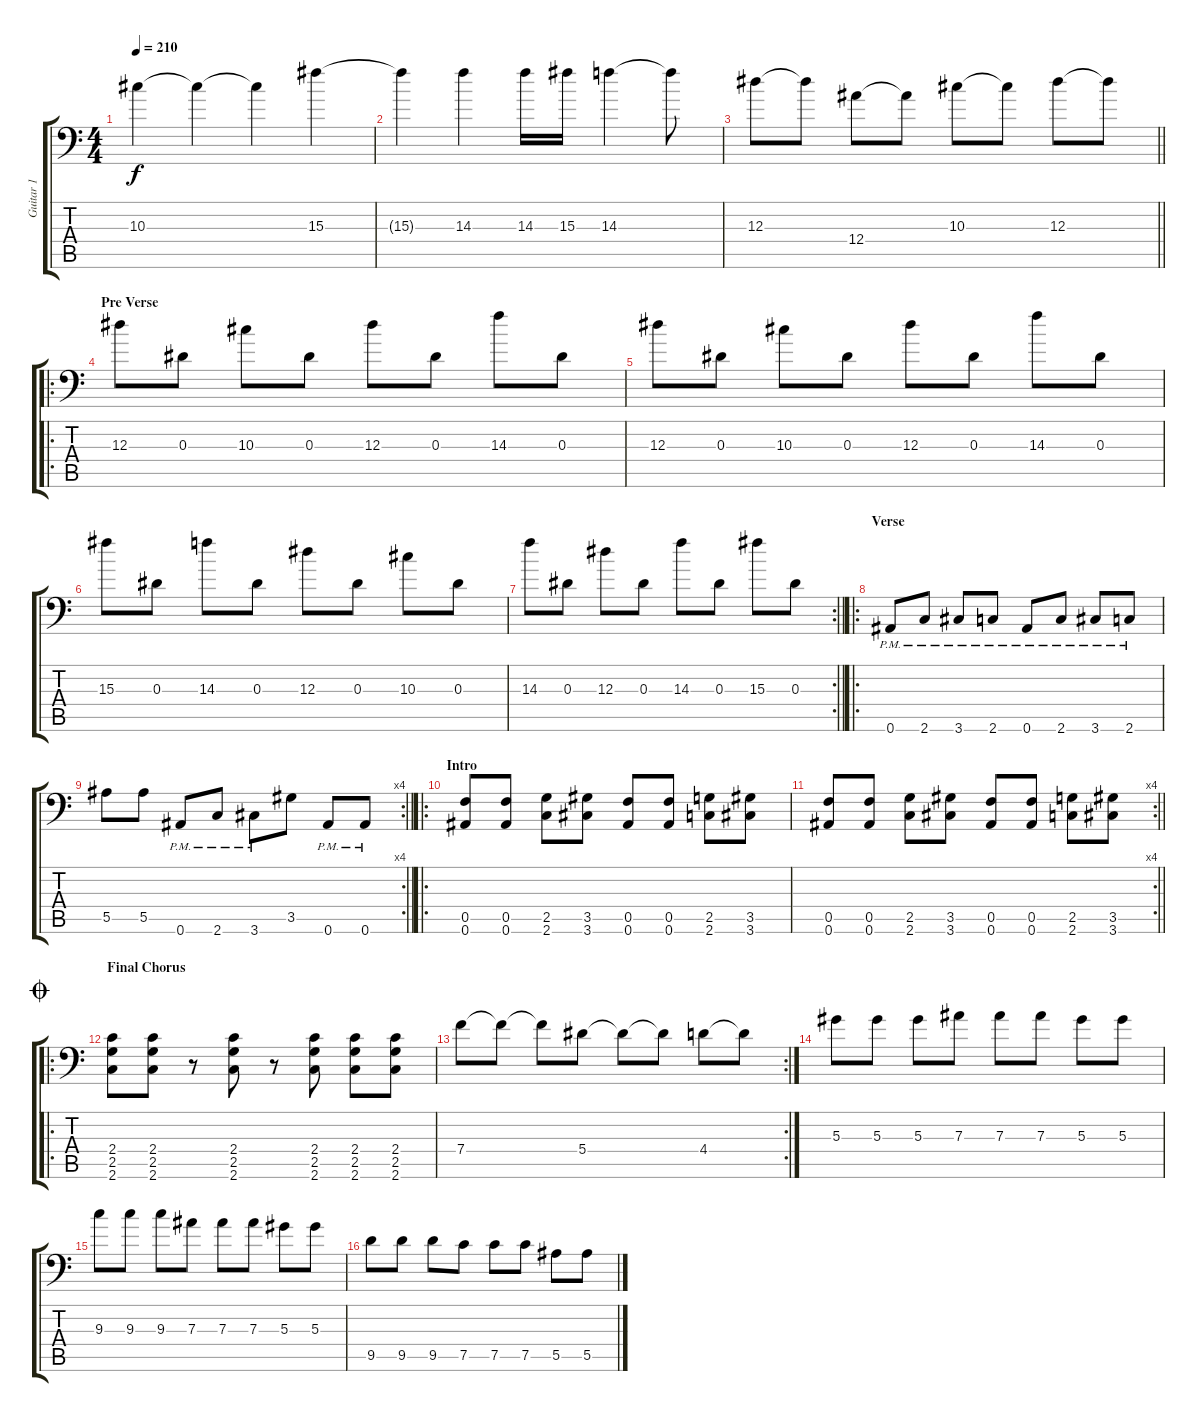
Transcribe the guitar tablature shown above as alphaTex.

\track ("Guitar 1" "Guitar 1") {instrument distortionguitar}
\staff {score tabs}
\tuning (C4 G3 Eb3 Bb2 F2 Bb1) {hide}
\ts (4 4)
\tempo 210
\clef f4
\ks c
10.3{t}.4{dy f} 10.3{t}.4 10.3{t}.4 15.3.4 |
15.3{t}.4 14.3.4 14.3.16 15.3.16 14.3.4 14.3{t}.8 |
\barLineRight lightlight
12.3.8 12.3{t}.8 12.4.8 12.4{t}.8 10.3.8 10.3{t}.8 12.3.8 12.3{t}.8 |
\ro
\section ("" "Pre Verse")
12.3.8 0.3.8 10.3.8 0.3.8 12.3.8 0.3.8 14.3.8 0.3.8 |
12.3.8 0.3.8 10.3.8 0.3.8 12.3.8 0.3.8 14.3.8 0.3.8 |
15.3.8 0.3.8 14.3.8 0.3.8 12.3.8 0.3.8 10.3.8 0.3.8 |
\rc 2
\barLineRight lightlight
14.3.8 0.3.8 12.3.8 0.3.8 14.3.8 0.3.8 15.3.8 0.3.8 |
\ro
\section ("" "Verse")
0.6{pm}.8 2.6{pm}.8 3.6{pm}.8 2.6{pm}.8 0.6{pm}.8 2.6{pm}.8 3.6{pm}.8 2.6{pm}.8 |
\rc 4
\barLineRight lightlight
5.5.8 5.5.8 0.6{pm}.8 2.6{pm}.8 3.6{pm}.8 3.5.8 0.6{pm}.8 0.6{pm}.8 |
\ro
\section ("" "Intro")
(0.5 0.6).8 (0.5 0.6).8 (2.5 2.6).8 (3.5 3.6).8 (0.5 0.6).8 (0.5 0.6).8 (2.5 2.6).8 (3.5 3.6).8 |
\rc 4
\barLineRight lightlight
(0.5 0.6).8 (0.5 0.6).8 (2.5 2.6).8 (3.5 3.6).8 (0.5 0.6).8 (0.5 0.6).8 (2.5 2.6).8 (3.5 3.6).8 |
\ro
\section ("" "Final Chorus")
\jump coda
(2.4 2.5 2.6).8 (2.4 2.5 2.6).8 r.8 (2.4 2.5 2.6).8 r.8 (2.4 2.5 2.6).8 (2.4 2.5 2.6).8 (2.4 2.5 2.6).8 |
\rc 2
7.4.8 7.4{t}.8 7.4{t}.8 5.4.8 5.4{t}.8 5.4{t}.8 4.4.8 4.4{t}.8 |
5.3.8 5.3.8 5.3.8 7.3.8 7.3.8 7.3.8 5.3.8 5.3.8 |
9.3.8 9.3.8 9.3.8 7.3.8 7.3.8 7.3.8 5.3.8 5.3.8 |
9.5.8 9.5.8 9.5.8 7.5.8 7.5.8 7.5.8 5.5.8 5.5.8
